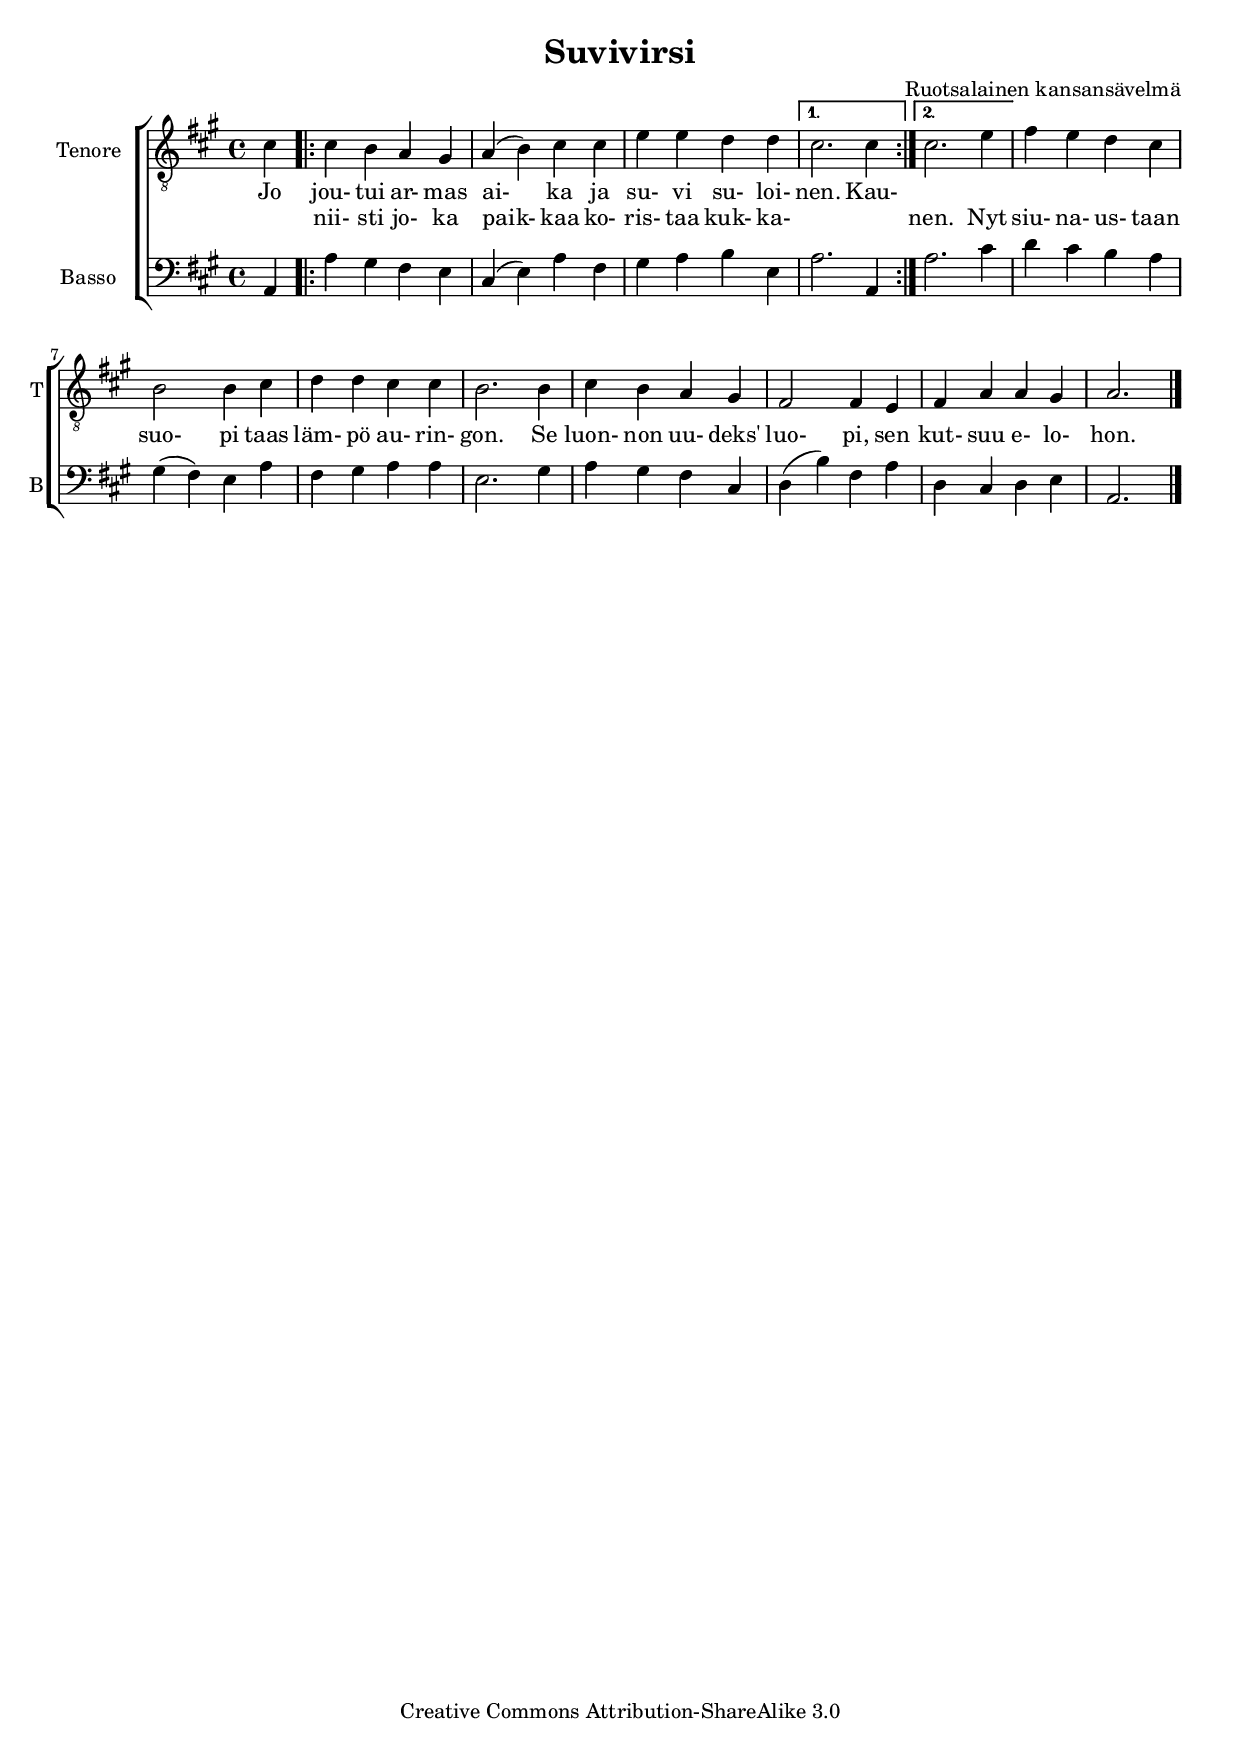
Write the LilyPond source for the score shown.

\version "2.18.0"
\include "suomi.ly"

#(set-global-staff-size 18)

global = { 
%  \numericTimeSignature
  \time 4/4 
%  \autoBeamOff
  \set Staff.midiInstrument = #"voice oohs"
}

\header {
  title = "Suvivirsi"
  composer = "Ruotsalainen kansansävelmä"
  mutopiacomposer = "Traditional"
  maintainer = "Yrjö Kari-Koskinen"
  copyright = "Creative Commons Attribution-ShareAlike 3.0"
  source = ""
}

\paper {
%  indent = 0
}


SopMusic = \transpose es a, \relative c'' {
  \key es \major
  \set Staff.instrumentName = #"Tenore"
  \set Staff.shortInstrumentName = "T"
  \clef "treble_8"

  \partial 4 g4
  \repeat volta 2 {
    g f es d | es( f) g g | b b as as | 
  }
  \alternative {
    { g2. g4 }
    { g2. b4 }
  } {}

  c b as g | f2 f4 g | as as g g | f2. f4 |
  g f es d | c2 c4 b | c es es d  | es2.
  \bar "|."
}

stanzaOneLyrics = \lyricmode {
  Jo jou- tui ar- mas ai- ka ja su- vi su- loi- nen. Kau-
}

stanzaOneVoltaLyrics = \lyricmode {
  \skip 1
  nii- sti jo- ka paik- kaa ko- ris- taa kuk- ka-
  \skip 1 \skip 1
  nen. Nyt siu- na- us- taan suo- pi taas läm- pö au- rin- gon.
  Se luon- non uu- deks' luo- pi, sen kut- suu e- lo- hon.
}


BassMusic = \transpose es a \relative c, {
  \key es \major
  \set Staff.instrumentName = #"Basso"
  \set Staff.shortInstrumentName = "B"
  \clef bass
  es4 | es' d c b | g( b) es c | d es f b, | es2. es,4 |
  es'2. g4 | as g f es | d( c) b es | c d es es | b2. d4 |
  es d c g | as( f') c es | as, g as b | es,2.
}



\score {
  \new ChoirStaff <<
    \new Staff <<
      \new Voice = "Sop" { 
        \global \SopMusic
      }
      \new Lyrics \lyricsto "Sop" {
        \stanzaOneLyrics
      }
      \new Lyrics \lyricsto "Sop" {
        \stanzaOneVoltaLyrics
     }
    >>
    \new Staff <<
      \new Voice = "Bass" {
        \global \BassMusic
      }
    >>
  >>
  \midi { 
    \tempo 4 = 70
  }
  \layout {
  }
}